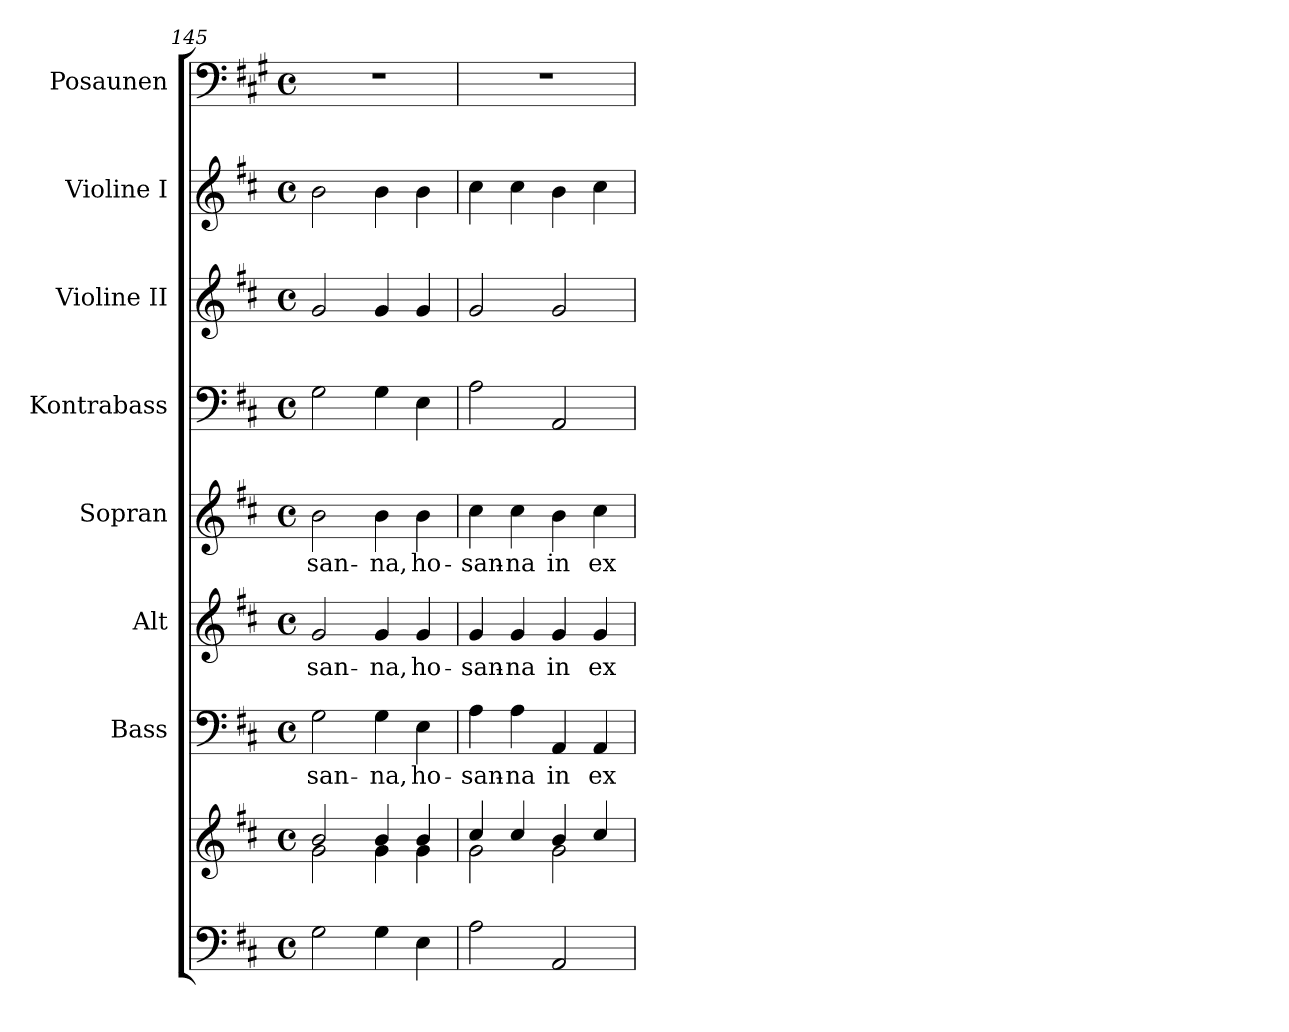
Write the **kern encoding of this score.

**kern	**kern	**kern	**text	**kern	**text	**kern	**text	**kern	**kern	**kern	**kern
*part8	*part8	*part7	*part7	*part6	*part6	*part5	*part5	*part4	*part3	*part2	*part1
*staff9	*staff8	*staff7	*staff7	*staff6	*staff6	*staff5	*staff5	*staff4	*staff3	*staff2	*staff1
*	*	*I"Bass	*	*I"Alt	*	*I"Sopran	*	*I"Kontrabass	*I"Violine II	*I"Violine I	*I"Posaunen
*	*	*I'B.	*	*I'A.	*	*I'S.	*	*I'Kb.	*I'Vl. II	*I'Vl. I	*I'Pos.
*clefF4	*clefG2	*clefF4	*	*clefG2	*	*clefG2	*	*clefF4	*clefG2	*clefG2	*clefF4
*	*	*	*	*	*	*	*	*ITrd7c12	*	*	*ITrd4c7
*k[f#c#]	*k[f#c#]	*k[f#c#]	*	*k[f#c#]	*	*k[f#c#]	*	*k[f#c#]	*k[f#c#]	*k[f#c#]	*k[f#c#]
*D:	*D:	*D:	*	*D:	*	*D:	*	*D:	*D:	*D:	*D:
*M4/4	*M4/4	*M4/4	*	*M4/4	*	*M4/4	*	*M4/4	*M4/4	*M4/4	*M4/4
*met(c)	*met(c)	*met(c)	*	*met(c)	*	*met(c)	*	*met(c)	*met(c)	*met(c)	*met(c)
=145	=145	=145	=145	=145	=145	=145	=145	=145	=145	=145	=145
*	*^	*	*	*	*	*	*	*	*	*	*
!	!	!	!	!LO:LY:b	!	!LO:LY:b	!	!LO:LY:b	!	!	!	!
2G\	2b/	2g\	2G\	-san-	2g/	-san-	2b\	-san-	2GG\	2g/	2b\	1r
!	!	!	!	!LO:LY:b	!	!LO:LY:b	!	!LO:LY:b	!	!	!	!
4G\	4b/	4g\	4G\	-na,	4g/	-na,	4b\	-na,	4GG\	4g/	4b\	.
!	!	!	!	!LO:LY:b	!	!LO:LY:b	!	!LO:LY:b	!	!	!	!
4E\	4b/	4g\	4E\	ho-	4g/	ho-	4b\	ho-	4EE\	4g/	4b\	.
=146	=146	=146	=146	=146	=146	=146	=146	=146	=146	=146	=146	=146
!	!	!	!	!LO:LY:b	!	!LO:LY:b	!	!LO:LY:b	!	!	!	!
2A\	4cc#/	2g\	4A\	-san-	4g/	-san-	4cc#\	-san-	2AA\	2g/	4cc#\	1r
!	!	!	!	!LO:LY:b	!	!LO:LY:b	!	!LO:LY:b	!	!	!	!
.	4cc#/	.	4A\	-na	4g/	-na	4cc#\	-na	.	.	4cc#\	.
!	!	!	!	!LO:LY:b	!	!LO:LY:b	!	!LO:LY:b	!	!	!	!
2AA/	4b/	2g\	4AA/	in	4g/	in	4b\	in	2AAA/	2g/	4b\	.
!	!	!	!	!LO:LY:b	!	!LO:LY:b	!	!LO:LY:b	!	!	!	!
.	4cc#/	.	4AA/	ex-	4g/	ex-	4cc#\	ex-	.	.	4cc#\	.
*	*v	*v	*	*	*	*	*	*	*	*	*	*
=	=	=	=	=	=	=	=	=	=	=	=
*-	*-	*-	*-	*-	*-	*-	*-	*-	*-	*-	*-
